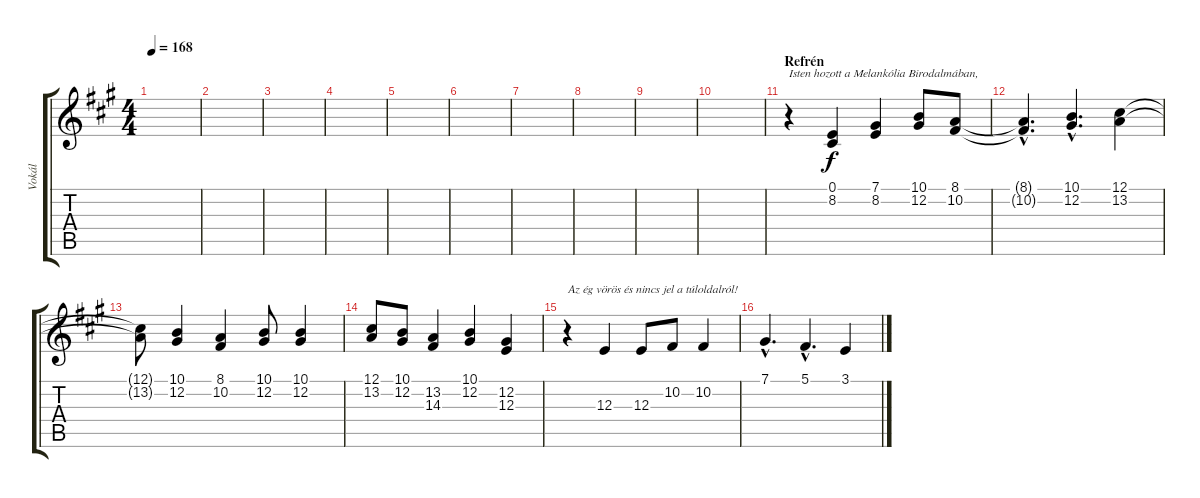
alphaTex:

\track ("Vokál" "Vokál") {instrument violin}
\staff {score tabs}
\tuning (Db4 Ab3 E3 B2 Gb2 Db2) {hide}
\ts (4 4)
\tempo 168
\clef g2
\ks f#minor
|
|
|
|
|
|
|
|
|
|
\section ("" "Refrén")
r.4{txt "Isten hozott a Melankólia Birodalmában,"} (0.1 8.2).4 (7.1 8.2).4 (10.1 12.2).8 (8.1 10.2).8 |
(8.1{hac t} 10.2{hac t}).4{d} (10.1{hac} 12.2{hac}).4{d} (12.1 13.2).4 |
(12.1{t} 13.2{t}).8 (10.1 12.2).4 (8.1 10.2).4 (10.1 12.2).8 (10.1 12.2).4 |
(12.1 13.2).8 (10.1 12.2).8 (13.2 14.3).4 (10.1 12.2).4 (12.2 12.3).4 |
r.4{txt "Az ég vörös és nincs jel a túloldalról!"} 12.3.4 12.3.8 10.2.8 10.2.4 |
7.1{hac}.4{d} 5.1{hac}.4{d} 3.1.4
